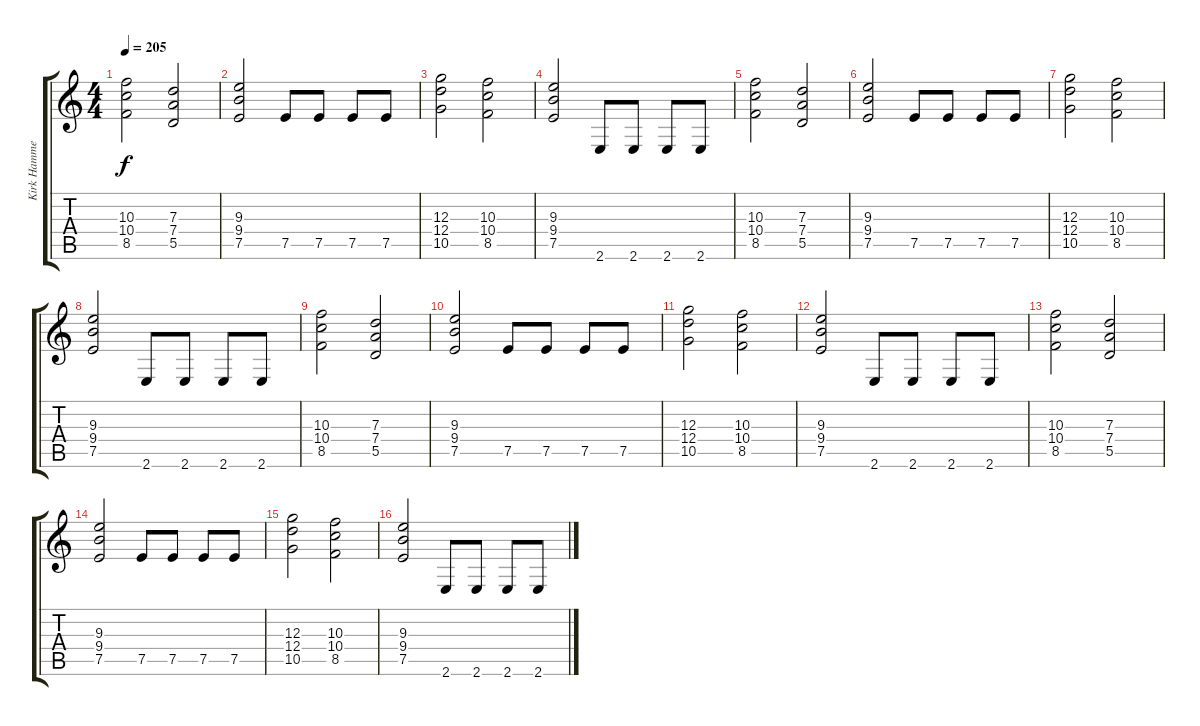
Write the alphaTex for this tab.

\track ("Kirk Hammet" "Kirk Hamme") {instrument distortionguitar}
\staff {score tabs}
\tuning (E4 B3 G3 D3 A2 D2) {hide}
\ts (4 4)
\tempo 205
\clef g2
\ks c
(10.3 10.4 8.5).2{dy f} (7.3 7.4 5.5).2 |
(9.3 9.4 7.5).2 7.5.8 7.5.8 7.5.8 7.5.8 |
(12.3 12.4 10.5).2 (10.3 10.4 8.5).2 |
(9.3 9.4 7.5).2 2.6.8 2.6.8 2.6.8 2.6.8 |
(10.3 10.4 8.5).2 (7.3 7.4 5.5).2 |
(9.3 9.4 7.5).2 7.5.8 7.5.8 7.5.8 7.5.8 |
(12.3 12.4 10.5).2 (10.3 10.4 8.5).2 |
(9.3 9.4 7.5).2 2.6.8 2.6.8 2.6.8 2.6.8 |
(10.3 10.4 8.5).2 (7.3 7.4 5.5).2 |
(9.3 9.4 7.5).2 7.5.8 7.5.8 7.5.8 7.5.8 |
(12.3 12.4 10.5).2 (10.3 10.4 8.5).2 |
(9.3 9.4 7.5).2 2.6.8 2.6.8 2.6.8 2.6.8 |
(10.3 10.4 8.5).2 (7.3 7.4 5.5).2 |
(9.3 9.4 7.5).2 7.5.8 7.5.8 7.5.8 7.5.8 |
(12.3 12.4 10.5).2 (10.3 10.4 8.5).2 |
(9.3 9.4 7.5).2 2.6.8 2.6.8 2.6.8 2.6.8
